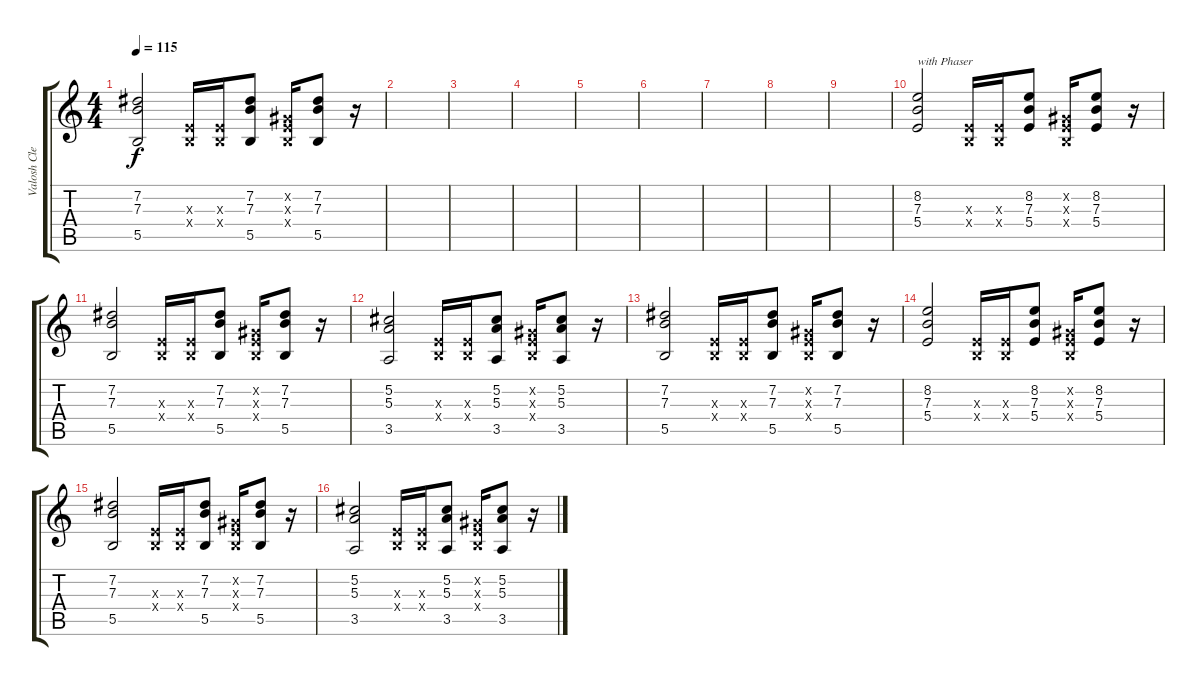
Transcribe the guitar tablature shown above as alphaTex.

\track ("Valosh Clean" "Valosh Cle") {instrument electricguitarclean}
\staff {score tabs}
\tuning (Db4 Ab3 E3 B2 Gb2 B1) {hide}
\ts (4 4)
\tempo 115
\clef g2
\ks c
(7.2 7.3 5.5).2{dy f} (0.3{x} 0.4{x}).16 (0.3{x} 0.4{x}).16 (7.2 7.3 5.5).8 (0.2{x} 0.3{x} 0.4{x}).16 (7.2 7.3 5.5).8 r.16 |
|
|
|
|
|
|
|
|
(8.2 7.3 5.4).2{txt "with Phaser"} (0.3{x} 0.4{x}).16 (0.3{x} 0.4{x}).16 (8.2 7.3 5.4).8 (0.2{x} 0.3{x} 0.4{x}).16 (8.2 7.3 5.4).8 r.16 |
(7.2 7.3 5.5).2 (0.3{x} 0.4{x}).16 (0.3{x} 0.4{x}).16 (7.2 7.3 5.5).8 (0.2{x} 0.3{x} 0.4{x}).16 (7.2 7.3 5.5).8 r.16 |
(5.2 5.3 3.5).2 (0.3{x} 0.4{x}).16 (0.3{x} 0.4{x}).16 (5.2 5.3 3.5).8 (0.2{x} 0.3{x} 0.4{x}).16 (5.2 5.3 3.5).8 r.16 |
(7.2 7.3 5.5).2 (0.3{x} 0.4{x}).16 (0.3{x} 0.4{x}).16 (7.2 7.3 5.5).8 (0.2{x} 0.3{x} 0.4{x}).16 (7.2 7.3 5.5).8 r.16 |
(8.2 7.3 5.4).2 (0.3{x} 0.4{x}).16 (0.3{x} 0.4{x}).16 (8.2 7.3 5.4).8 (0.2{x} 0.3{x} 0.4{x}).16 (8.2 7.3 5.4).8 r.16 |
(7.2 7.3 5.5).2 (0.3{x} 0.4{x}).16 (0.3{x} 0.4{x}).16 (7.2 7.3 5.5).8 (0.2{x} 0.3{x} 0.4{x}).16 (7.2 7.3 5.5).8 r.16 |
(5.2 5.3 3.5).2 (0.3{x} 0.4{x}).16 (0.3{x} 0.4{x}).16 (5.2 5.3 3.5).8 (0.2{x} 0.3{x} 0.4{x}).16 (5.2 5.3 3.5).8 r.16
